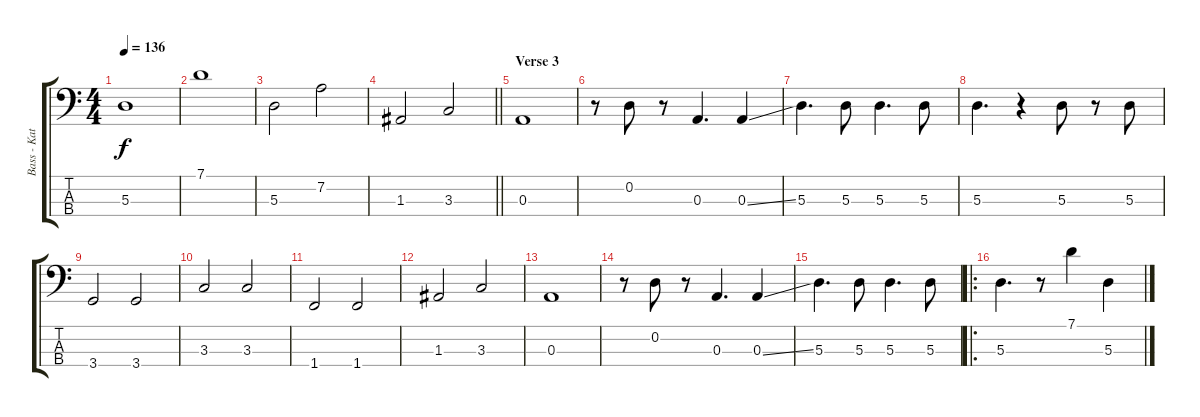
\track ("Bass - Kath" "Bass - Kat") {instrument electricbassfinger}
\staff {score tabs}
\tuning (G2 D2 A1 E1) {hide}
\ts (4 4)
\tempo 136
\clef f4
\ks c
5.3.1{dy f} |
7.1.1 |
5.3.2 7.2.2 |
\barLineRight lightlight
1.3.2 3.3.2 |
\section ("" "Verse 3")
0.3.1 |
r.8 0.2.8 r.8 0.3.4{d} 0.3{ss}.4 |
5.3.4{d} 5.3.8 5.3.4{d} 5.3.8 |
5.3.4{d} r.4 5.3.8 r.8 5.3.8 |
3.4.2 3.4.2 |
3.3.2 3.3.2 |
1.4.2 1.4.2 |
1.3.2 3.3.2 |
0.3.1 |
r.8 0.2.8 r.8 0.3.4{d} 0.3{ss}.4 |
5.3.4{d} 5.3.8 5.3.4{d} 5.3.8 |
\ro
5.3.4{d} r.8 7.1.4 5.3.4
